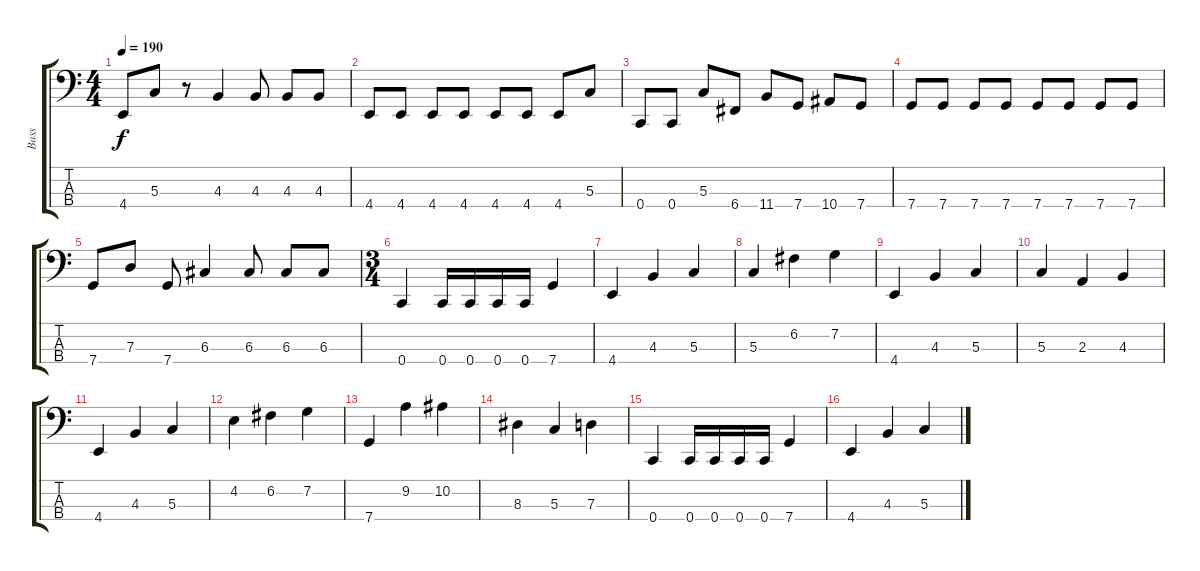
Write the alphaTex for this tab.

\track ("Bass" "Bass") {instrument electricbasspick}
\staff {score tabs}
\tuning (F2 C2 G1 C1) {hide}
\ts (4 4)
\tempo 190
\clef f4
\ks c
4.4.8{dy f} 5.3.8 r.8 4.3.4 4.3.8 4.3.8 4.3.8 |
4.4.8 4.4.8 4.4.8 4.4.8 4.4.8 4.4.8 4.4.8 5.3.8 |
0.4.8 0.4.8 5.3.8 6.4.8 11.4.8 7.4.8 10.4.8 7.4.8 |
7.4.8 7.4.8 7.4.8 7.4.8 7.4.8 7.4.8 7.4.8 7.4.8 |
7.4.8 7.3.8 7.4.8 6.3.4 6.3.8 6.3.8 6.3.8 |
\ts (3 4)
0.4.4 0.4.16 0.4.16 0.4.16 0.4.16 7.4.4 |
4.4.4 4.3.4 5.3.4 |
5.3.4 6.2.4 7.2.4 |
4.4.4 4.3.4 5.3.4 |
5.3.4 2.3.4 4.3.4 |
4.4.4 4.3.4 5.3.4 |
4.2.4 6.2.4 7.2.4 |
7.4.4 9.2.4 10.2.4 |
8.3.4 5.3.4 7.3.4 |
0.4.4 0.4.16 0.4.16 0.4.16 0.4.16 7.4.4 |
4.4.4 4.3.4 5.3.4
